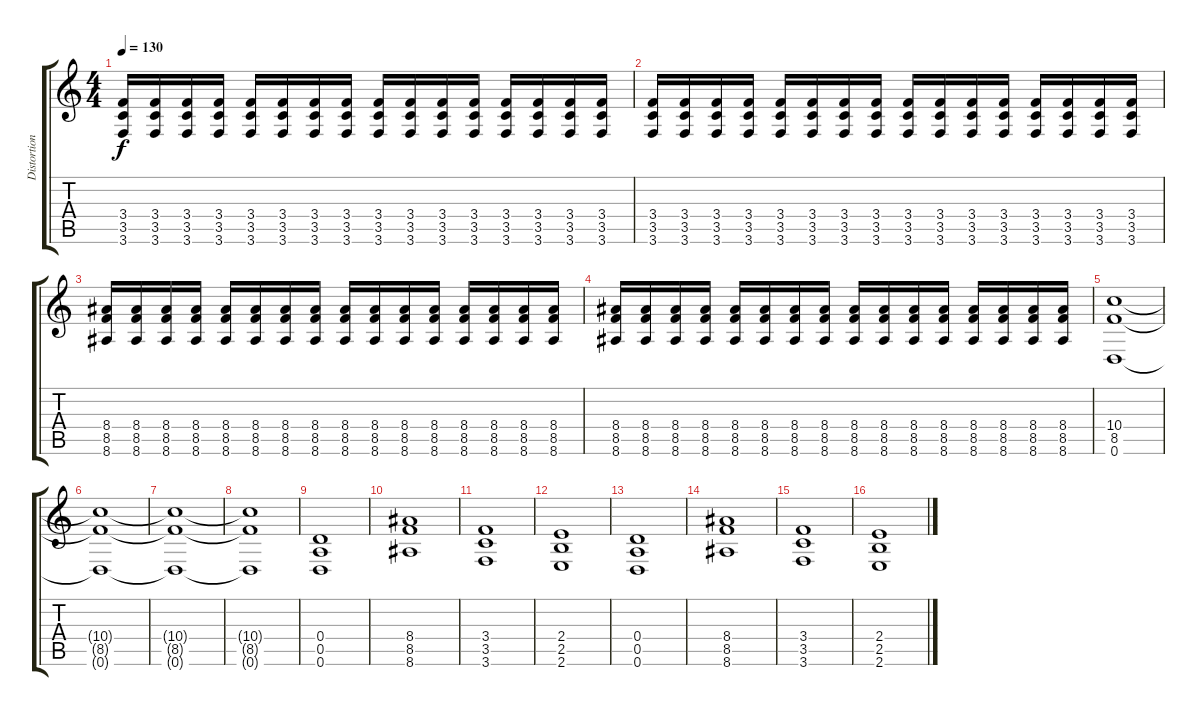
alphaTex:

\track ("Distortion Guitar 2" "Distortion") {instrument distortionguitar}
\staff {score tabs}
\tuning (E4 B3 G3 D3 A2 D2) {hide}
\ts (4 4)
\tempo 130
\clef g2
\ks c
(3.4 3.5 3.6).16{dy f} (3.4 3.5 3.6).16 (3.4 3.5 3.6).16 (3.4 3.5 3.6).16 (3.4 3.5 3.6).16 (3.4 3.5 3.6).16 (3.4 3.5 3.6).16 (3.4 3.5 3.6).16 (3.4 3.5 3.6).16 (3.4 3.5 3.6).16 (3.4 3.5 3.6).16 (3.4 3.5 3.6).16 (3.4 3.5 3.6).16 (3.4 3.5 3.6).16 (3.4 3.5 3.6).16 (3.4 3.5 3.6).16 |
(3.4 3.5 3.6).16 (3.4 3.5 3.6).16 (3.4 3.5 3.6).16 (3.4 3.5 3.6).16 (3.4 3.5 3.6).16 (3.4 3.5 3.6).16 (3.4 3.5 3.6).16 (3.4 3.5 3.6).16 (3.4 3.5 3.6).16 (3.4 3.5 3.6).16 (3.4 3.5 3.6).16 (3.4 3.5 3.6).16 (3.4 3.5 3.6).16 (3.4 3.5 3.6).16 (3.4 3.5 3.6).16 (3.4 3.5 3.6).16 |
(8.4 8.5 8.6).16 (8.4 8.5 8.6).16 (8.4 8.5 8.6).16 (8.4 8.5 8.6).16 (8.4 8.5 8.6).16 (8.4 8.5 8.6).16 (8.4 8.5 8.6).16 (8.4 8.5 8.6).16 (8.4 8.5 8.6).16 (8.4 8.5 8.6).16 (8.4 8.5 8.6).16 (8.4 8.5 8.6).16 (8.4 8.5 8.6).16 (8.4 8.5 8.6).16 (8.4 8.5 8.6).16 (8.4 8.5 8.6).16 |
(8.4 8.5 8.6).16 (8.4 8.5 8.6).16 (8.4 8.5 8.6).16 (8.4 8.5 8.6).16 (8.4 8.5 8.6).16 (8.4 8.5 8.6).16 (8.4 8.5 8.6).16 (8.4 8.5 8.6).16 (8.4 8.5 8.6).16 (8.4 8.5 8.6).16 (8.4 8.5 8.6).16 (8.4 8.5 8.6).16 (8.4 8.5 8.6).16 (8.4 8.5 8.6).16 (8.4 8.5 8.6).16 (8.4 8.5 8.6).16 |
(10.4 8.5 0.6).1 |
(10.4{t} 8.5{t} 0.6{t}).1 |
(10.4{t} 8.5{t} 0.6{t}).1 |
(10.4{t} 8.5{t} 0.6{t}).1 |
(0.4 0.5 0.6).1 |
(8.4 8.5 8.6).1 |
(3.4 3.5 3.6).1 |
(2.4 2.5 2.6).1 |
(0.4 0.5 0.6).1 |
(8.4 8.5 8.6).1 |
(3.4 3.5 3.6).1 |
(2.4 2.5 2.6).1
